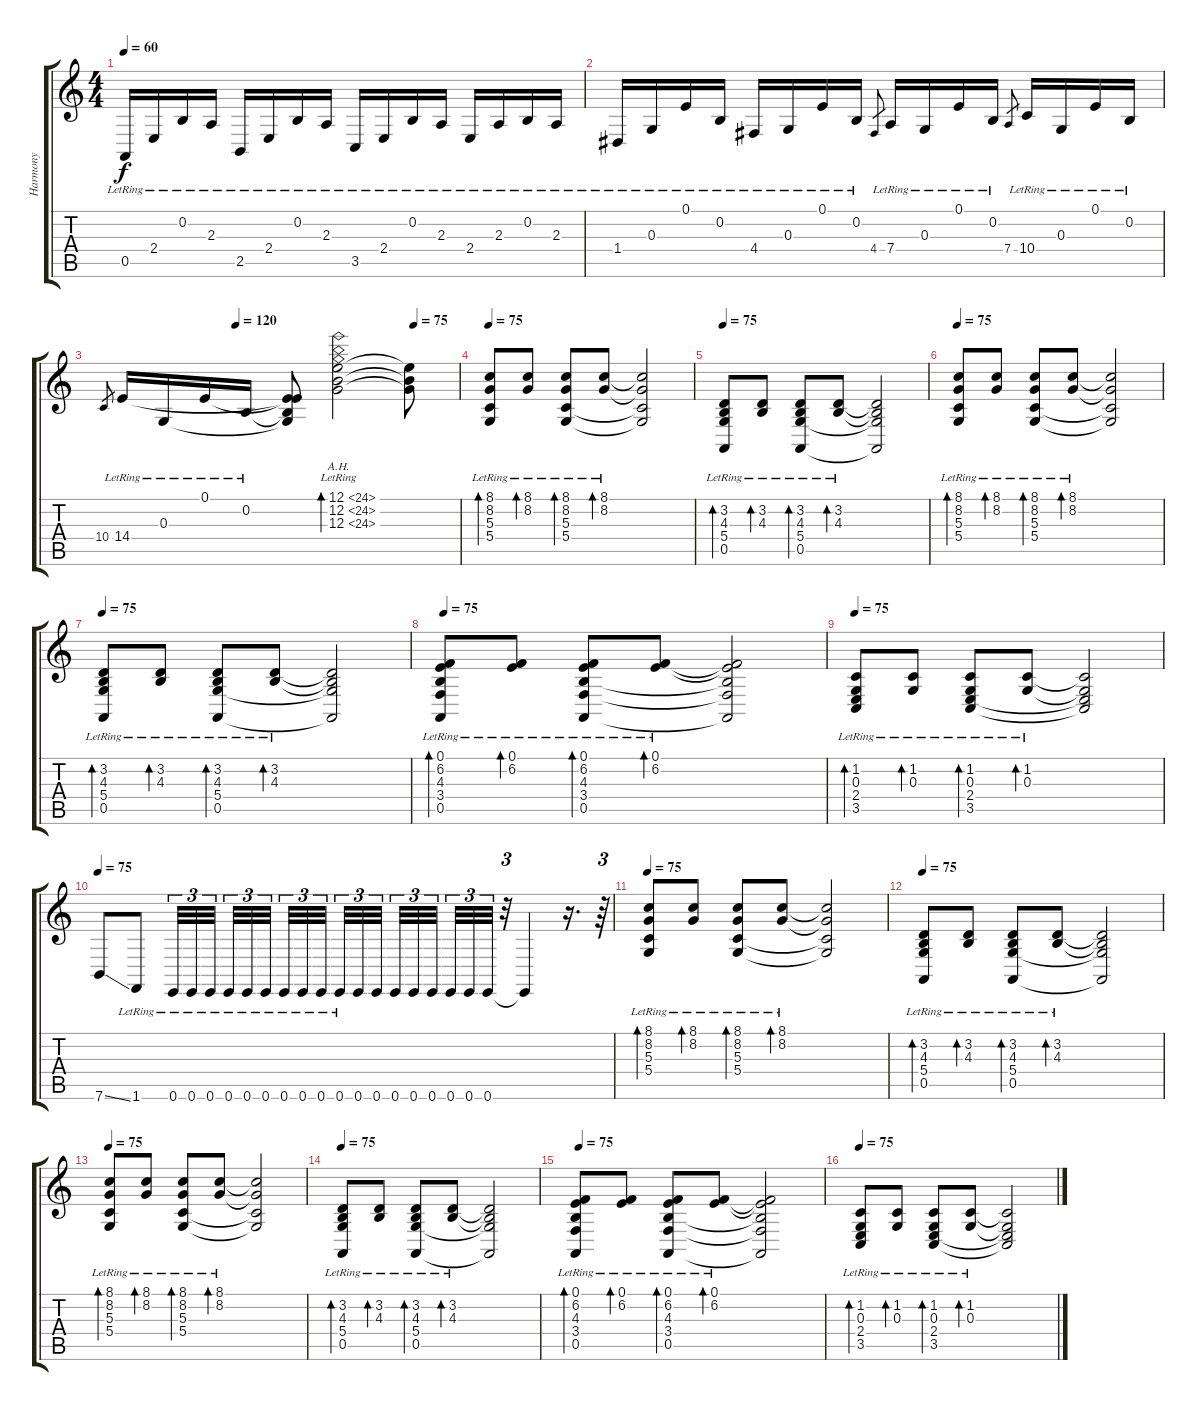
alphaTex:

\track ("Harmony" "Harmony") {instrument acousticgrandpiano}
\staff {score tabs}
\tuning (E4 B3 G3 D3 A2 E2) {hide}
\ts (4 4)
\tempo 60
\clef g2
\ks c
0.5{lr}.16{dy f} 2.4{lr}.16 0.2{lr}.16 2.3{lr}.16 2.5{lr}.16 2.4{lr}.16 0.2{lr}.16 2.3{lr}.16 3.5{lr}.16 2.4{lr}.16 0.2{lr}.16 2.3{lr}.16 2.4{lr}.16 2.3{lr}.16 0.2{lr}.16 2.3{lr}.16 |
1.4{lr}.16 0.3{lr}.16 0.1{lr}.16 0.2{lr}.16 4.4{lr}.16 0.3{lr}.16 0.1{lr}.16 0.2{lr}.16 4.4.8{gr} 7.4{lr}.16 0.3{lr}.16 0.1{lr}.16 0.2{lr}.16 7.4.8{gr} 10.4{lr}.16 0.3{lr}.16 0.1{lr}.16 0.2{lr}.16 |
\tempo (120 0.375)
\tempo (75 0.875)
10.4.8{gr} 14.4{lr}.16 0.3{lr}.16 0.1{lr}.16 0.2{lr}.16 (0.1{t} 0.2{t} 0.3{t} 14.4{t}).8 (12.1{ah 12 lr} 12.2{ah 12 lr} 12.3{ah 12 lr}).2{bd 120} (12.1{t} 12.2{t} 12.3{t}).8 |
\tempo 75
(8.1{lr} 8.2{lr} 5.3{lr} 5.4{lr}).8{bd 480} (8.1{lr} 8.2{lr}).8{bd 480 balance 0} (8.1{lr} 8.2{lr} 5.3{lr} 5.4{lr}).8{bd 480 balance 16} (8.1{lr} 8.2{lr}).8{bd 480 balance 8} (8.1{t} 8.2{t} 5.3{t} 5.4{t}).2 |
\tempo 75
(3.2{lr} 4.3{lr} 5.4{lr} 0.5{lr}).8{bd 480} (3.2{lr} 4.3{lr}).8{bd 480 balance 0} (3.2{lr} 4.3{lr} 5.4{lr} 0.5{lr}).8{bd 480 balance 16} (3.2{lr} 4.3{lr}).8{bd 480 balance 8} (3.2{t} 4.3{t} 5.4{t} 0.5{t}).2 |
\tempo 75
(8.1{lr} 8.2{lr} 5.3{lr} 5.4{lr}).8{bd 480} (8.1{lr} 8.2{lr}).8{bd 480 balance 0} (8.1{lr} 8.2{lr} 5.3{lr} 5.4{lr}).8{bd 480 balance 16} (8.1{lr} 8.2{lr}).8{bd 480 balance 8} (8.1{t} 8.2{t} 5.3{t} 5.4{t}).2 |
\tempo 75
(3.2{lr} 4.3{lr} 5.4{lr} 0.5{lr}).8{bd 480} (3.2{lr} 4.3{lr}).8{bd 480 balance 0} (3.2{lr} 4.3{lr} 5.4{lr} 0.5{lr}).8{bd 480 balance 16} (3.2{lr} 4.3{lr}).8{bd 480 balance 8} (3.2{t} 4.3{t} 5.4{t} 0.5{t}).2 |
\tempo 75
(0.1{lr} 6.2{lr} 4.3{lr} 3.4{lr} 0.5{lr}).8{bd 480} (0.1{lr} 6.2{lr}).8{bd 480 balance 0} (0.1{lr} 6.2{lr} 4.3{lr} 3.4{lr} 0.5{lr}).8{bd 480 balance 16} (0.1{lr} 6.2{lr}).8{bd 480 balance 8} (0.1{t} 6.2{t} 4.3{t} 3.4{t} 0.5{t}).2 |
\tempo 75
(1.2{lr} 0.3{lr} 2.4{lr} 3.5{lr}).8{bd 480} (1.2{lr} 0.3{lr}).8{bd 480 balance 0} (1.2{lr} 0.3{lr} 2.4{lr} 3.5{lr}).8{bd 480 balance 16} (1.2{lr} 0.3{lr}).8{bd 480 balance 8} (1.2{t} 0.3{t} 2.4{t} 3.5{t}).2 |
\tempo 75
7.6{ss}.8 1.6{lr}.8 0.6{lr}.32{tu (3 2)} 0.6{lr}.32{tu (3 2)} 0.6{lr}.32{tu (3 2)} 0.6{lr}.32{tu (3 2)} 0.6{lr}.32{tu (3 2)} 0.6{lr}.32{tu (3 2)} 0.6{lr}.32{tu (3 2)} 0.6{lr}.32{tu (3 2)} 0.6{lr}.32{tu (3 2)} 0.6{lr}.32{tu (3 2)} 0.6.32{tu (3 2)} 0.6.32{tu (3 2)} 0.6.32{tu (3 2)} 0.6.32{tu (3 2)} 0.6.32{tu (3 2)} 0.6.32{tu (3 2)} 0.6.32{tu (3 2)} 0.6.32{tu (3 2)} r.32{tu (3 2)} 0.6{t}.4 r.16{d} r.64{tu (3 2)} |
\tempo 75
(8.1{lr} 8.2{lr} 5.3{lr} 5.4{lr}).8{bd 480} (8.1{lr} 8.2{lr}).8{bd 480 balance 0} (8.1{lr} 8.2{lr} 5.3{lr} 5.4{lr}).8{bd 480 balance 16} (8.1{lr} 8.2{lr}).8{bd 480 balance 8} (8.1{t} 8.2{t} 5.3{t} 5.4{t}).2 |
\tempo 75
(3.2{lr} 4.3{lr} 5.4{lr} 0.5{lr}).8{bd 480} (3.2{lr} 4.3{lr}).8{bd 480 balance 0} (3.2{lr} 4.3{lr} 5.4{lr} 0.5{lr}).8{bd 480 balance 16} (3.2{lr} 4.3{lr}).8{bd 480 balance 8} (3.2{t} 4.3{t} 5.4{t} 0.5{t}).2 |
\tempo 75
(8.1{lr} 8.2{lr} 5.3{lr} 5.4{lr}).8{bd 480} (8.1{lr} 8.2{lr}).8{bd 480 balance 0} (8.1{lr} 8.2{lr} 5.3{lr} 5.4{lr}).8{bd 480 balance 16} (8.1{lr} 8.2{lr}).8{bd 480 balance 8} (8.1{t} 8.2{t} 5.3{t} 5.4{t}).2 |
\tempo 75
(3.2{lr} 4.3{lr} 5.4{lr} 0.5{lr}).8{bd 480} (3.2{lr} 4.3{lr}).8{bd 480 balance 0} (3.2{lr} 4.3{lr} 5.4{lr} 0.5{lr}).8{bd 480 balance 16} (3.2{lr} 4.3{lr}).8{bd 480 balance 8} (3.2{t} 4.3{t} 5.4{t} 0.5{t}).2 |
\tempo 75
(0.1{lr} 6.2{lr} 4.3{lr} 3.4{lr} 0.5{lr}).8{bd 480} (0.1{lr} 6.2{lr}).8{bd 480 balance 0} (0.1{lr} 6.2{lr} 4.3{lr} 3.4{lr} 0.5{lr}).8{bd 480 balance 16} (0.1{lr} 6.2{lr}).8{bd 480 balance 8} (0.1{t} 6.2{t} 4.3{t} 3.4{t} 0.5{t}).2 |
\tempo 75
(1.2{lr} 0.3{lr} 2.4{lr} 3.5{lr}).8{bd 480} (1.2{lr} 0.3{lr}).8{bd 480 balance 0} (1.2{lr} 0.3{lr} 2.4{lr} 3.5{lr}).8{bd 480 balance 16} (1.2{lr} 0.3{lr}).8{bd 480 balance 8} (1.2{t} 0.3{t} 2.4{t} 3.5{t}).2
